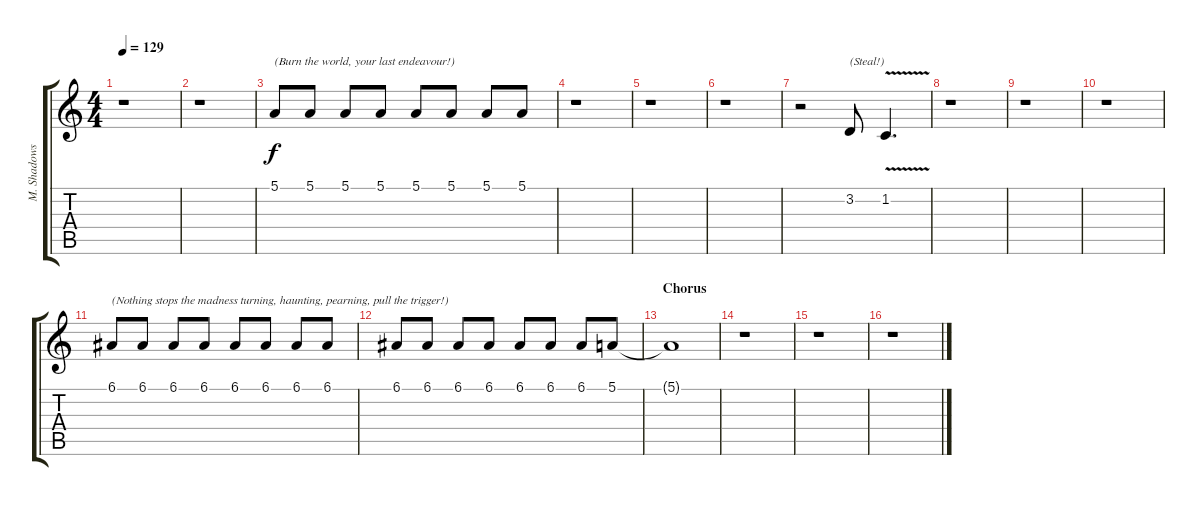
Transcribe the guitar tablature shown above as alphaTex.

\track ("M. Shadows (Extra Voice)" "M. Shadows") {instrument clarinet}
\staff {score tabs}
\tuning (E4 B3 G3 D3 A2 D2) {hide}
\ts (4 4)
\tempo 129
\clef g2
\ks c
r.1{dy f} |
r.1 |
5.1.8{txt "(Burn the world, your last endeavour!)"} 5.1.8 5.1.8 5.1.8 5.1.8 5.1.8 5.1.8 5.1.8 |
r.1 |
r.1 |
r.1 |
r.2 3.2.8{txt "(Steal!)"} 1.2{v}.4{d} |
r.1 |
r.1 |
r.1 |
6.1.8{txt "(Nothing stops the madness turning, haunting, pearning, pull the trigger!)"} 6.1.8 6.1.8 6.1.8 6.1.8 6.1.8 6.1.8 6.1.8 |
6.1.8 6.1.8 6.1.8 6.1.8 6.1.8 6.1.8 6.1.8 5.1.8 |
\section ("" "Chorus")
5.1{t}.1 |
r.1 |
r.1 |
r.1
